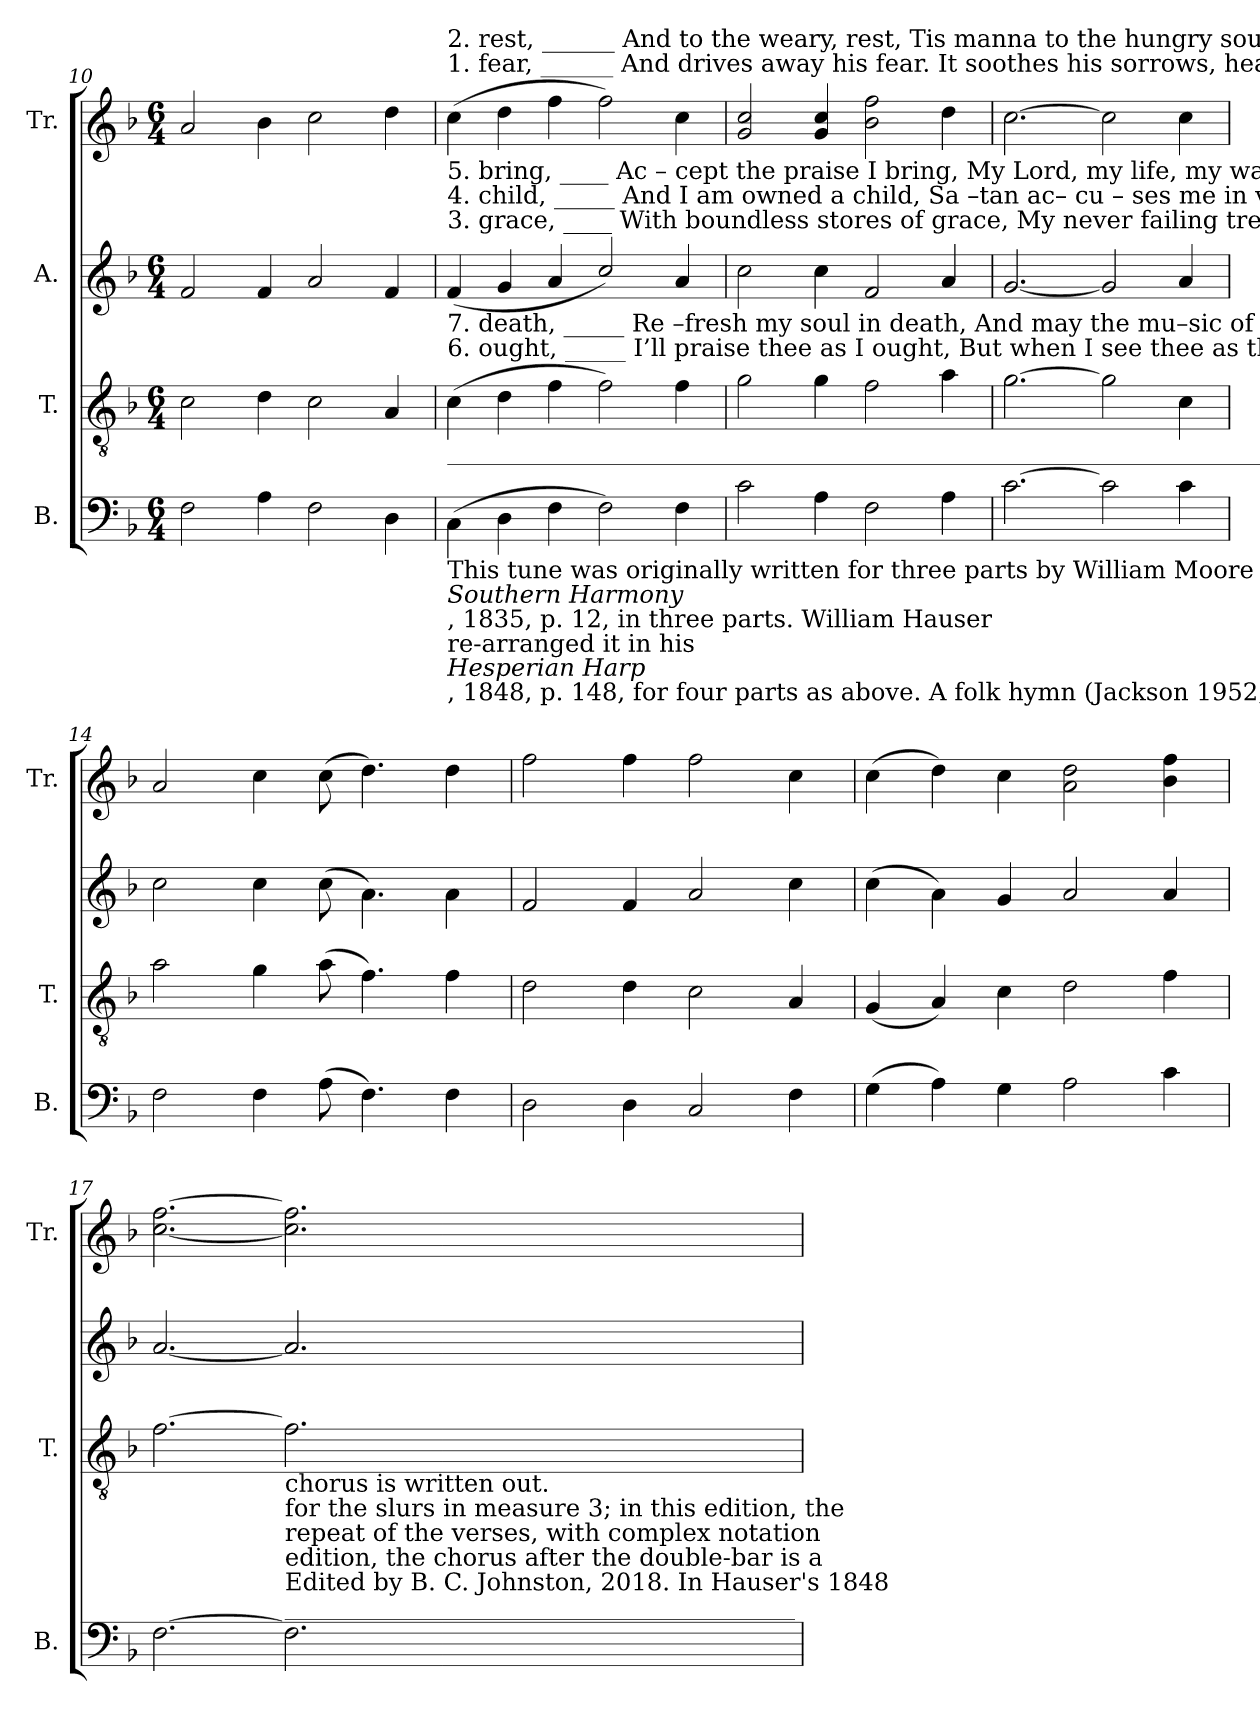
**kern	**kern	**kern	**kern
*part4	*part3	*part2	*part1
*staff4	*staff3	*staff2	*staff1
*I"B.	*I"T.	*I"A.	*I"Tr.
*I'B.	*I'T.	*	*I'Tr.
*clefF4	*clefGv2	*clefG2	*clefG2
*k[b-]	*k[b-]	*k[b-]	*k[b-]
*M6/4	*M6/4	*M6/4	*M6/4
=10	=10	=10	=10
2F!\	2c!\	2f!/	2a!/
4A!\	4d!\	4f!/	4b-!\
2F!\	2c!\	2a!/	2cc!\
4D!\	4A!/	4f!/	4dd!\
=11	=11	=11	=11
!	!	!	!LO:TX:a:t=1.  fear, ______   And  drives  away his fear.      It soothes his sorrows, heals his wounds,   And  drives  away    his   fear.
!	!	!	!LO:TX:a:t=2.  rest, ______   And  to  the  weary,    rest,                Tis   manna    to    the  hungry  soul,    And   to    the    weary,     rest.
!	!	!LO:TX:a:t=3.  grace,  ____ With boundless stores of grace,      My   never     failing  treasury,   filled   With boundless stores of grace.	!
!	!	!LO:TX:a:t=4.  child, _____ And   I      am  owned   a    child,       Sa –tan    ac– cu – ses   me  in  vain,    And    I    am  owned   a    child.	!
!	!	!LO:TX:a:t=5.  bring, ____   Ac – cept  the  praise   I   bring,       My  Lord, my  life,   my way,  my  end,   Ac – cept  the  praise   I   bring.	!
!	!LO:TX:a:t=6.   ought, _____  I’ll  praise thee as  I  ought,         But  when  I   see   thee    as  thou  art,   I’ll  praise  thee  as     I     ought.	!	!
!	!LO:TX:a:t=7.   death, _____  Re –fresh my soul in death,        And  may  the  mu–sic  of   Thy  name   Re – fresh  my  soul  in   death!	!	!
!LO:TX:a:t=__________________________________________________________________________________________________________________________________________________________	!	!	!
!LO:TX:b:t=This tune was originally written for three parts by William Moore in 1826; it was reprinted by William Walker in his	!	!	!
!LO:TX:b:i:t=Southern Harmony	!	!	!
!LO:TX:b:t=, 1835, p. 12, in three parts.  William Hauser	!	!	!
!LO:TX:b:t=re-arranged it in his	!	!	!
!LO:TX:b:i:t=Hesperian Harp	!	!	!
!LO:TX:b:t=, 1848, p. 148, for four parts as above. A folk hymn (Jackson 1952, No. 255).	!	!	!
(4C!\	(4c!\	(4f!/	(4cc!\
4D!\	4d!\	4g!/	4dd!\
4F!\	4f!\	4a!/	4ff!\
2F!\)	2f!\)	2cc!/)	2ff!\)
4F!\	4f!\	4a!/	4cc!\
=12	=12	=12	=12
2c!\	2g!\	2cc!\	2g!/ 2cc!/
4A!\	4g!\	4cc!\	4g!/ 4cc!/
2F!\	2f!\	2f!/	2b-!\ 2ff!\
4A!\	4a!\	4a!/	4dd!\
=13	=13	=13	=13
[2.c!\	[2.g!\	[2.g!/	[2.cc!\
2c!\]	2g!\]	2g!/]	2cc!\]
4c!\	4c!\	4a!/	4cc!\
=14	=14	=14	=14
2F!\	2a!\	2cc!\	2a!/
4F!\	4g!\	4cc!\	4cc!\
(8A!\	(8a!\	(8cc!\	(8cc!\
4.F!\)	4.f!\)	4.a!\)	4.dd!\)
4F!\	4f!\	4a!\	4dd!\
=15	=15	=15	=15
2D!\	2d!\	2f!/	2ff!\
4D!\	4d!\	4f!/	4ff!\
2C!/	2c!\	2a!/	2ff!\
4F!\	4A!/	4cc!\	4cc!\
=16	=16	=16	=16
(4G!\	(4G!/	(4cc!\	(4cc!\
4A!\)	4A!/)	4a!\)	4dd!\)
4G!\	4c!\	4g!/	4cc!\
2A!\	2d!\	2a!/	2a!\ 2dd!\
4c!\	4f!\	4a!/	4b-!\ 4ff!\
=17	=17	=17	=17
[2.F!\	[2.f!\	[2.a!/	[2.cc!\ [2.ff!\
!LO:TX:a:t=__________________________________________	!	!	!
!LO:TX:a:t=Edited by B. C. Johnston, 2018.  In Hauser's 1848	!	!	!
!LO:TX:a:t=edition, the chorus after the double-bar is a	!	!	!
!LO:TX:a:t=repeat of the verses, with complex notation	!	!	!
!LO:TX:a:t=for the slurs in measure 3; in this edition, the	!	!	!
!LO:TX:a:t=chorus is written out.	!	!	!
2.F!\]	2.f!\]	2.a!/]	2.cc!\] 2.ff!\]
=	=	=	=
*-	*-	*-	*-
